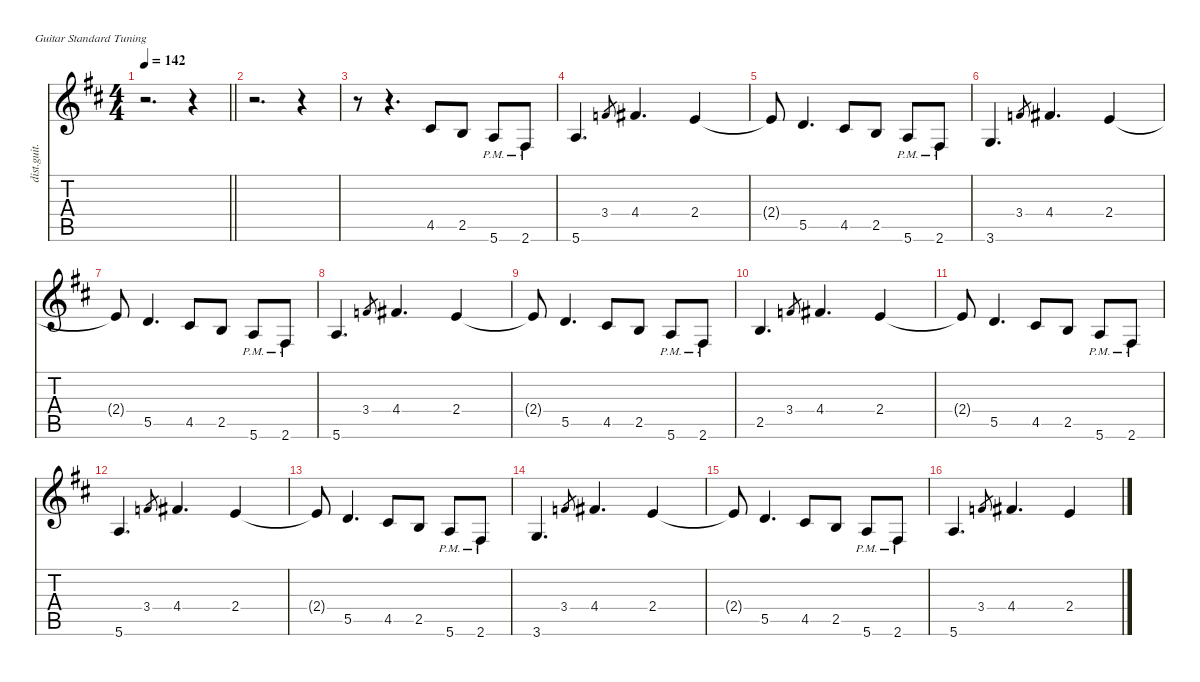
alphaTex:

\defaultSystemsLayout 4
\hideDynamics
\bracketExtendMode nobrackets
\otherSystemsTrackNameOrientation horizontal
\track ("Kirk - Rythme Distortion" "dist.guit.") {instrument distortionguitar}
\staff {score tabs}
\tuning (E4 B3 G3 D3 A2 E2)
\ts (4 4)
\tempo 142
\clef g2
\barLineRight lightlight
\ks bminor
r.2{d dy f beam Down} r.4{beam Down} |
r.2{d beam Down} r.4{beam Down} |
r.8{beam Down} r.4{d beam Down} 4.5{acc #}.8{beam Up} 2.5{acc forcenatural}.8{beam Up} 5.6{pm acc forcenatural}.8{beam Up} 2.6{pm acc #}.8{beam Up} |
5.6{acc forcenatural}.4{d beam Up} 3.4{acc forcenatural}.8{gr dy mf beam Up} 4.4{acc #}.4{d dy f beam Up} 2.4{acc forcenatural}.4{beam Up} |
2.4{t acc forcenatural}.8{beam Up} 5.5{acc forcenatural}.4{d beam Up} 4.5{acc #}.8{beam Up} 2.5{acc forcenatural}.8{beam Up} 5.6{pm acc forcenatural}.8{beam Up} 2.6{pm acc #}.8{beam Up} |
3.6{acc forcenatural}.4{d beam Up} 3.4{acc forcenatural}.8{gr dy mf beam Up} 4.4{acc #}.4{d dy f beam Up} 2.4{acc forcenatural}.4{beam Up} |
2.4{t acc forcenatural}.8{beam Up} 5.5{acc forcenatural}.4{d beam Up} 4.5{acc #}.8{beam Up} 2.5{acc forcenatural}.8{beam Up} 5.6{pm acc forcenatural}.8{beam Up} 2.6{pm acc #}.8{beam Up} |
5.6{acc forcenatural}.4{d beam Up} 3.4{acc forcenatural}.8{gr dy mf beam Up} 4.4{acc #}.4{d dy f beam Up} 2.4{acc forcenatural}.4{beam Up} |
2.4{t acc forcenatural}.8{beam Up} 5.5{acc forcenatural}.4{d beam Up} 4.5{acc #}.8{beam Up} 2.5{acc forcenatural}.8{beam Up} 5.6{pm acc forcenatural}.8{beam Up} 2.6{pm acc #}.8{beam Up} |
2.5{acc forcenatural}.4{d beam Up} 3.4{acc forcenatural}.8{gr dy mf beam Up} 4.4{acc #}.4{d dy f beam Up} 2.4{acc forcenatural}.4{beam Up} |
2.4{t acc forcenatural}.8{beam Up} 5.5{acc forcenatural}.4{d beam Up} 4.5{acc #}.8{beam Up} 2.5{acc forcenatural}.8{beam Up} 5.6{pm acc forcenatural}.8{beam Up} 2.6{pm acc #}.8{beam Up} |
5.6{acc forcenatural}.4{d beam Up} 3.4{acc forcenatural}.8{gr dy mf beam Up} 4.4{acc #}.4{d dy f beam Up} 2.4{acc forcenatural}.4{beam Up} |
2.4{t acc forcenatural}.8{beam Up} 5.5{acc forcenatural}.4{d beam Up} 4.5{acc #}.8{beam Up} 2.5{acc forcenatural}.8{beam Up} 5.6{pm acc forcenatural}.8{beam Up} 2.6{pm acc #}.8{beam Up} |
3.6{acc forcenatural}.4{d beam Up} 3.4{acc forcenatural}.8{gr dy mf beam Up} 4.4{acc #}.4{d dy f beam Up} 2.4{acc forcenatural}.4{beam Up} |
2.4{t acc forcenatural}.8{beam Up} 5.5{acc forcenatural}.4{d beam Up} 4.5{acc #}.8{beam Up} 2.5{acc forcenatural}.8{beam Up} 5.6{pm acc forcenatural}.8{beam Up} 2.6{pm acc #}.8{beam Up} |
5.6{acc forcenatural}.4{d beam Up} 3.4{acc forcenatural}.8{gr dy mf beam Up} 4.4{acc #}.4{d dy f beam Up} 2.4{acc forcenatural}.4{beam Up}
